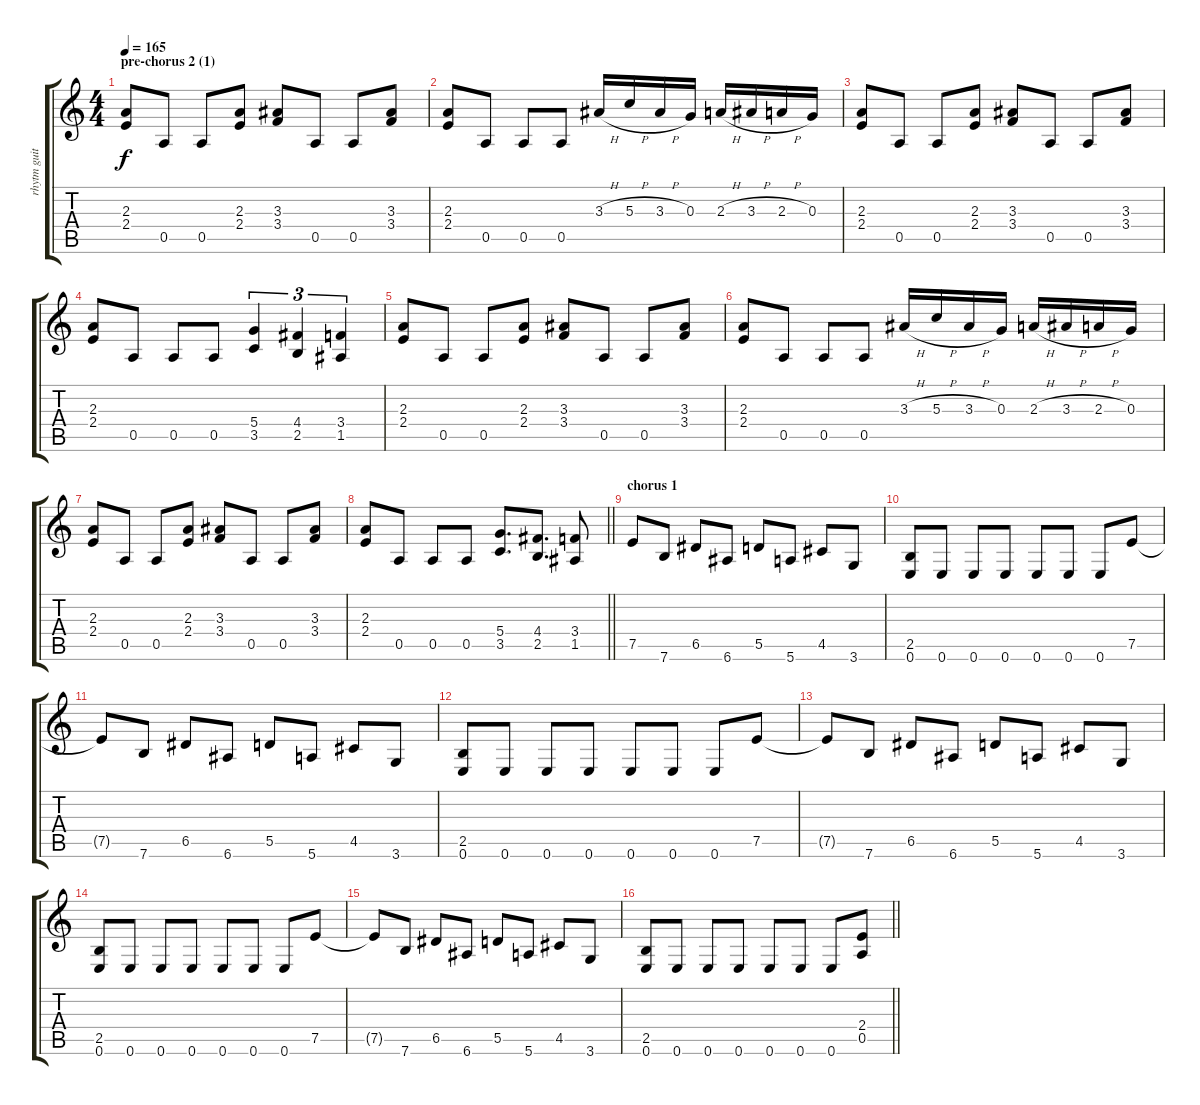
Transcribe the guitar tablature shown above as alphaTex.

\track ("rhytm guitars" "rhytm guit") {instrument distortionguitar}
\staff {score tabs}
\tuning (E4 B3 G3 D3 A2 E2) {hide}
\ts (4 4)
\section ("" "pre-chorus 2 (1)")
\tempo 165
\clef g2
\ks c
(2.3 2.4).8{dy f} 0.5.8 0.5.8 (2.3 2.4).8 (3.3 3.4).8 0.5.8 0.5.8 (3.3 3.4).8 |
(2.3 2.4).8 0.5.8 0.5.8 0.5.8 3.3{h}.16 5.3{h}.16 3.3{h}.16 0.3.16 2.3{h}.16 3.3{h}.16 2.3{h}.16 0.3.16 |
(2.3 2.4).8 0.5.8 0.5.8 (2.3 2.4).8 (3.3 3.4).8 0.5.8 0.5.8 (3.3 3.4).8 |
(2.3 2.4).8 0.5.8 0.5.8 0.5.8 (5.4 3.5).4{tu (3 2)} (4.4 2.5).4{tu (3 2)} (3.4 1.5).4{tu (3 2)} |
(2.3 2.4).8 0.5.8 0.5.8 (2.3 2.4).8 (3.3 3.4).8 0.5.8 0.5.8 (3.3 3.4).8 |
(2.3 2.4).8 0.5.8 0.5.8 0.5.8 3.3{h}.16 5.3{h}.16 3.3{h}.16 0.3.16 2.3{h}.16 3.3{h}.16 2.3{h}.16 0.3.16 |
(2.3 2.4).8 0.5.8 0.5.8 (2.3 2.4).8 (3.3 3.4).8 0.5.8 0.5.8 (3.3 3.4).8 |
\barLineRight lightlight
(2.3 2.4).8 0.5.8 0.5.8 0.5.8 (5.4 3.5).8{d} (4.4 2.5).8{d} (3.4 1.5).8 |
\section ("" "chorus 1")
7.5.8 7.6.8 6.5.8 6.6.8 5.5.8 5.6.8 4.5.8 3.6.8 |
(2.5 0.6).8 0.6.8 0.6.8 0.6.8 0.6.8 0.6.8 0.6.8 7.5.8 |
7.5{t}.8 7.6.8 6.5.8 6.6.8 5.5.8 5.6.8 4.5.8 3.6.8 |
(2.5 0.6).8 0.6.8 0.6.8 0.6.8 0.6.8 0.6.8 0.6.8 7.5.8 |
7.5{t}.8 7.6.8 6.5.8 6.6.8 5.5.8 5.6.8 4.5.8 3.6.8 |
(2.5 0.6).8 0.6.8 0.6.8 0.6.8 0.6.8 0.6.8 0.6.8 7.5.8 |
7.5{t}.8 7.6.8 6.5.8 6.6.8 5.5.8 5.6.8 4.5.8 3.6.8 |
\barLineRight lightlight
(2.5 0.6).8 0.6.8 0.6.8 0.6.8 0.6.8 0.6.8 0.6.8 (2.4 0.5).8
